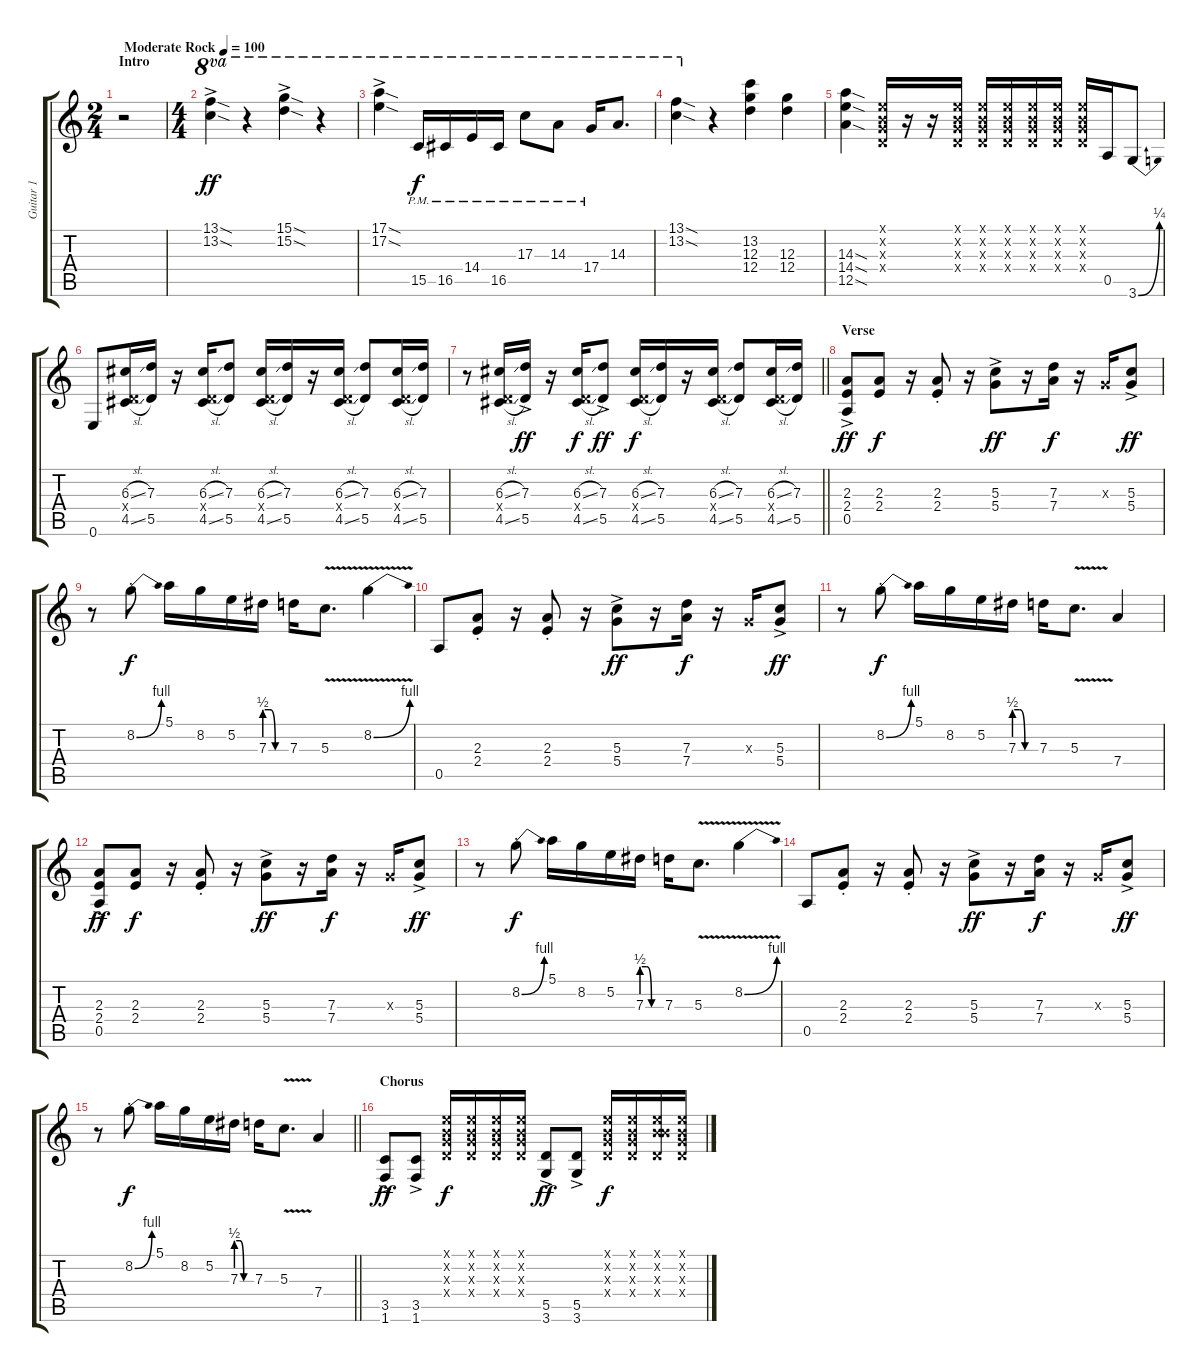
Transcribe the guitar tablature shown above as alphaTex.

\track ("Guitar 1" "Guitar 1") {instrument distortionguitar}
\staff {score tabs}
\tuning (E4 B3 G3 D3 A2 E2) {hide}
\ts (2 4)
\section ("" "Intro")
\tempo (100 "Moderate Rock")
\clef g2
\ks c
r.2{dy ff instrument distortionguitar} |
\ts (4 4)
(13.1{sod} 13.2{sod ac}).4{ot 8va} r.4{ot 8va} (15.1{sod ac} 15.2{sod}).4{ot 8va} r.4{ot 8va} |
(17.1{sod ac} 17.2{sod}).4{ot 8va} 15.5{pm}.16{ot 8va dy f} 16.5{pm}.16{ot 8va} 14.4{pm}.16{ot 8va} 16.5{pm}.16{ot 8va} 17.3{pm}.8{ot 8va} 14.3{pm}.8{ot 8va} 17.4{pm}.16{ot 8va} 14.3.8{d ot 8va} |
(13.1{sod} 13.2{sod}).4{ot 8va} r.4 (13.2 12.3 12.4).4 (12.3 12.4).4 |
(14.3{sod} 14.4{sod} 12.5{sod}).4 (0.1{x} 0.2{x} 0.3{x} 0.4{x}).16 r.16 r.16 (0.1{x} 0.2{x} 0.3{x} 0.4{x}).16 (0.1{x} 0.2{x} 0.3{x} 0.4{x}).16 (0.1{x} 0.2{x} 0.3{x} 0.4{x}).16 (0.1{x} 0.2{x} 0.3{x} 0.4{x}).16 (0.1{x} 0.2{x} 0.3{x} 0.4{x}).16 (0.1{x} 0.2{x} 0.3{x} 0.4{x}).16 0.5.16 3.6{be (bend 0 0 60 1)}.8 |
0.6.8 (6.3{sl} 0.4{x} 4.5{sl}).16 (7.3 5.5).16 r.16 (6.3{sl} 0.4{x} 4.5{sl}).16 (7.3 5.5).8 (6.3{sl} 0.4{x} 4.5{sl}).16 (7.3 5.5).16 r.16 (6.3{sl} 0.4{x} 4.5{sl}).16 (7.3 5.5).8 (6.3{sl} 0.4{x} 4.5{sl}).16 (7.3 5.5).16 |
\barLineRight lightlight
r.8 (6.3{sl} 0.4{x} 4.5{sl}).16 (7.3 5.5{ac}).16{dy ff} r.16 (6.3{sl} 0.4{x} 4.5{sl}).16{dy f} (7.3 5.5{ac}).8{dy ff} (6.3{sl} 0.4{x} 4.5{sl}).16{dy f} (7.3 5.5).16 r.16 (6.3{sl} 0.4{x} 4.5{sl}).16 (7.3 5.5).8 (6.3{sl} 0.4{x} 4.5{sl}).16 (7.3 5.5).16 |
\section ("" "Verse")
(2.3{ac} 2.4 0.5).8{dy ff} (2.3 2.4).8{dy f} r.16 (2.3{st} 2.4).8 r.16 (5.3{ac} 5.4).8{dy ff} r.16 (7.3 7.4).16{dy f} r.16 0.3{x}.16 (5.3 5.4{ac}).8{dy ff} |
r.8 8.2{be (bend 0 0 60 4) st}.8{dy f} 5.1.16 8.2.16 5.2.16 7.3{be (custom 0 2 15 2 30 0 60 0)}.16 7.3.16 5.3{v}.8{d} 8.2{be (bend 0 0 60 4) v}.4 |
0.5.8 (2.3{st} 2.4).8 r.16 (2.3 2.4{st}).8 r.16 (5.3{ac} 5.4).8{dy ff} r.16 (7.3 7.4).16{dy f} r.16 0.3{x}.16 (5.3 5.4{ac}).8{dy ff} |
r.8 8.2{be (bend 0 0 60 4) st}.8{dy f} 5.1.16 8.2.16 5.2.16 7.3{be (custom 0 2 15 2 30 0 60 0)}.16 7.3.16 5.3{v}.8{d} 7.4.4 |
(2.3{ac} 2.4 0.5).8{dy ff} (2.3 2.4).8{dy f} r.16 (2.3{st} 2.4).8 r.16 (5.3{ac} 5.4).8{dy ff} r.16 (7.3 7.4).16{dy f} r.16 0.3{x}.16 (5.3 5.4{ac}).8{dy ff} |
r.8 8.2{be (bend 0 0 60 4) st}.8{dy f} 5.1.16 8.2.16 5.2.16 7.3{be (custom 0 2 15 2 30 0 60 0)}.16 7.3.16 5.3{v}.8{d} 8.2{be (bend 0 0 60 4) v}.4 |
0.5.8 (2.3{st} 2.4).8 r.16 (2.3 2.4{st}).8 r.16 (5.3{ac} 5.4).8{dy ff} r.16 (7.3 7.4).16{dy f} r.16 0.3{x}.16 (5.3 5.4{ac}).8{dy ff} |
\barLineRight lightlight
r.8 8.2{be (bend 0 0 60 4) st}.8{dy f} 5.1.16 8.2.16 5.2.16 7.3{be (custom 0 2 15 2 30 0 60 0)}.16 7.3.16 5.3{v}.8{d} 7.4.4 |
\section ("" "Chorus")
(3.5 1.6{ac}).8{dy ff} (3.5 1.6{ac}).8 (0.1{x} 0.2{x} 0.3{x} 0.4{x}).16{dy f} (0.1{x} 0.2{x} 0.3{x} 0.4{x}).16 (0.1{x} 0.2{x} 0.3{x} 0.4{x}).16 (0.1{x} 0.2{x} 0.3{x} 0.4{x}).16 (5.5{ac} 3.6).8{dy ff} (5.5{ac} 3.6).8 (0.1{x} 0.2{x} 0.3{x} 0.4{x}).16{dy f} (0.1{x} 0.2{x} 0.3{x} 0.4{x}).16 (0.1{x} 0.2{x} 4.3{x} 0.4{x}).16 (0.1{x} 0.2{x} 0.3{x} 0.4{x}).16
